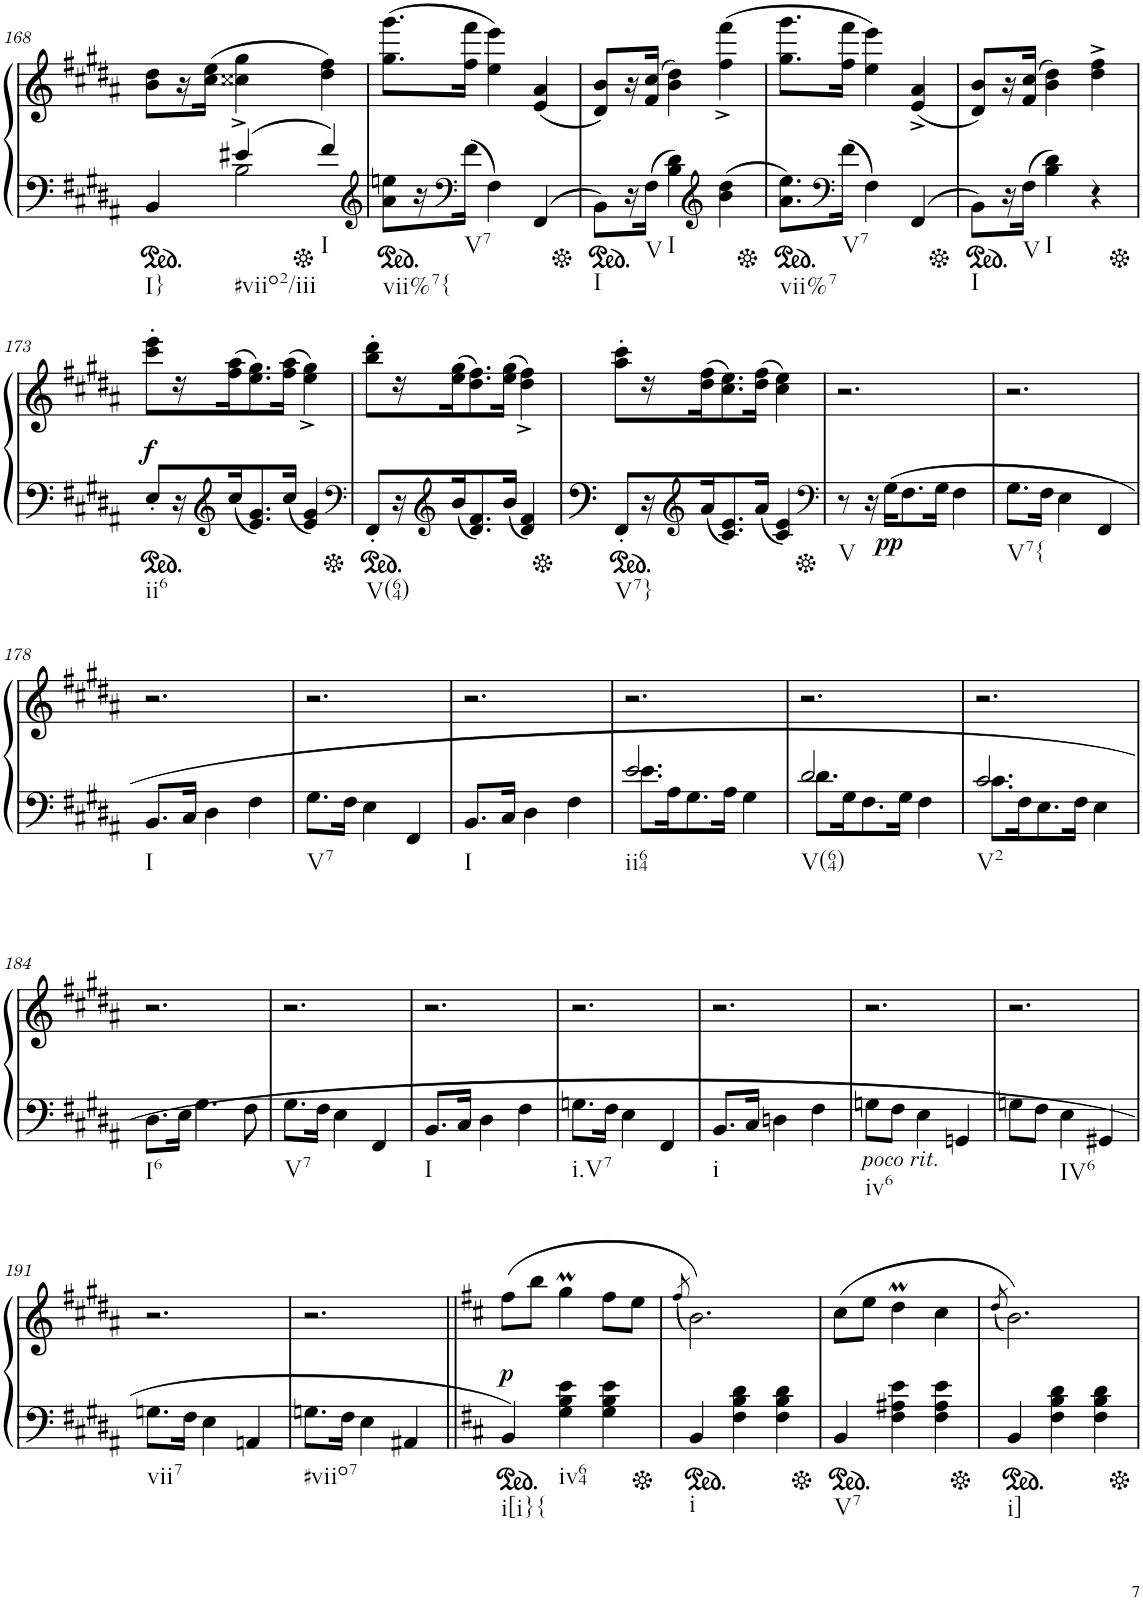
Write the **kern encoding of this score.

**kern	**dynam	**kern	**dynam
*part2	*part2	*part1	*part1
*staff2	*staff2	*staff1	*staff1
*I"Piano	*	*I"Piano	*
*I'Pno	*	*I'Pno	*
!!LO:PB:g=z
*clefF4	*	*clefG2	*
*k[f#c#g#d#a#]	*	*k[f#c#g#d#a#]	*
*M3/4	*	*M3/4	*
*ped	*	*	*
=168	=168	=168	=168
*^	*	*	*
!LO:TX:b:t=I}	!	!	!	!
4BB/	4ryy	.	8b\ 8dd#\L	.
.	.	.	16r	.
.	.	.	(16cc#\ 16ee\JJ	.
!LO:TX:b:t=#viio2/iii	!	!	!	!
(4e#X/	2B\	.	4cc##X\^< 4gg#\^<	.
!LO:TX:b:t=I	!	!	!	!
4f#/)	.	.	4dd#\ 4ff#\)	.
*v	*v	*	*	*
=169	=169	=169	=169
*clefG2	*	*	*
*ped	*	*	*
!LO:TX:b:t=vii%7{	!	!	!
8a#\ 8een\L	.	(8.gg#\ 8.ggg#\L	.
16r	.	.	.
*clefF4	*	*	*
!LO:TX:b:t=V7	!	!	!
(16f#\JJ	.	16ff#\ 16fff#\Jk	.
4F#\)	.	4ee\ 4eee\)	.
(4FF#/	.	(4e/ 4a#/	.
=170	=170	=170	=170
*Xped	*	*	*
*ped	*	*	*
!LO:TX:b:t=I	!	!	!
8BB\L)	.	8d#/ 8b/L)	.
16r	.	16r	.
!LO:TX:b:t=V	!	!	!
(16F#\JJ	.	(16f#/ 16cc#/JJ	.
!LO:TX:b:t=I	!	!	!
4B\ 4d#\)	.	4b\ 4dd#\)	.
*clefG2	*	*	*
(4b\ 4dd#\	.	(4ff#\^< 4fff#\^<	.
=171	=171	=171	=171
*Xped	*	*	*
*ped	*	*	*
!LO:TX:b:t=vii%7	!	!	!
8.a#\ 8.ee\L)	.	8.gg#\ 8.ggg#\L	.
*clefF4	*	*	*
!LO:TX:b:t=V7	!	!	!
(16f#\Jk	.	16ff#\ 16fff#\Jk	.
4F#\)	.	4ee\ 4eee\)	.
(4FF#/	.	(4e/^ 4a#/^	.
=172	=172	=172	=172
*Xped	*	*	*
*ped	*	*	*
!LO:TX:b:t=I	!	!	!
8BB\L)	.	8d#/ 8b/L)	.
16r	.	16r	.
!LO:TX:b:t=V	!	!	!
(16F#\JJ	.	(16f#/ 16cc#/JJ	.
!LO:TX:b:t=I	!	!	!
4B\ 4d#\)	.	4b\ 4dd#\)	.
4r	.	4dd#\^ 4ff#\^	.
!!LO:LB:g=z
=173	=173	=173	=173
*Xped	*	*	*
*ped	*	*	*
!LO:TX:b:t=ii6	!	!	!
!	!	!	!LO:DY:b
8E'/L	.	8ccc#\' 8eee\'L	f
16r	.	16r	.
*clefG2	*	*	*
(16cc#/J	.	(16ff#\ 16aa#\J	.
8.e/ 8.g#/)	.	8.ee\ 8.gg#\)	.
(16cc#/Jk	.	(16ff#\ 16aa#\Jk	.
4e/ 4g#/)	.	4ee\^< 4gg#\^<)	.
=174	=174	=174	=174
*clefF4	*	*	*
*Xped	*	*	*
*ped	*	*	*
!LO:TX:b:t=V(64)	!	!	!
8FF#'/L	.	8bb\' 8ddd#\'L	.
16r	.	16r	.
*clefG2	*	*	*
(16b/J	.	(16ee\ 16gg#\J	.
8.d#/ 8.f#/)	.	8.dd#\ 8.ff#\)	.
(16b/Jk	.	(16ee\ 16gg#\Jk	.
4d#/ 4f#/)	.	4dd#\^< 4ff#\^<)	.
=175	=175	=175	=175
*Xped	*	*	*
*ped	*	*	*
!LO:TX:b:t=V7}	!	!	!
8FF#'/L	.	8aa#\' 8ccc#\'L	.
16r	.	16r	.
*clefG2	*	*	*
(16a#/J	.	(16dd#\ 16ff#\J	.
8.c#/ 8.e/)	.	8.cc#\ 8.ee\)	.
(16a#/Jk	.	(16dd#\ 16ff#\Jk	.
4c#/ 4e/)	.	4cc#\ 4ee\)	.
=176	=176	=176	=176
*clefF4	*	*	*
*Xped	*	*	*
!LO:TX:b:t=V	!	!	!
8r	.	2.r	.
16r	.	.	.
!	!LO:DY:b	!	!
(16G#\KL	pp	.	.
8.F#\	.	.	.
16G#\Jk	.	.	.
4F#\	.	.	.
=177	=177	=177	=177
!LO:TX:b:t=V7{	!	!	!
8.G#\L	.	2.r	.
16F#\Jk	.	.	.
4E\	.	.	.
4FF#/	.	.	.
!!LO:LB:g=z
=178	=178	=178	=178
!LO:TX:b:t=I	!	!	!
8.BB/L	.	2.r	.
16C#/Jk	.	.	.
4D#\	.	.	.
4F#\	.	.	.
=179	=179	=179	=179
!LO:TX:b:t=V7	!	!	!
8.G#\L	.	2.r	.
16F#\Jk	.	.	.
4E\	.	.	.
4FF#/	.	.	.
=180	=180	=180	=180
!LO:TX:b:t=I	!	!	!
8.BB/L	.	2.r	.
16C#/Jk	.	.	.
4D#\	.	.	.
4F#\	.	.	.
=181	=181	=181	=181
*^	*	*	*
!LO:TX:b:t=ii64	!	!	!	!
2.e/	8.e\L	.	2.r	.
.	16A#\K	.	.	.
.	8.G#\	.	.	.
.	16A#\Jk	.	.	.
.	4G#\	.	.	.
=182	=182	=182	=182	=182
!LO:TX:b:t=V(64)	!	!	!	!
2.d#/	8.d#\L	.	2.r	.
.	16G#\K	.	.	.
.	8.F#\	.	.	.
.	16G#\Jk	.	.	.
.	4F#\	.	.	.
=183	=183	=183	=183	=183
!LO:TX:b:t=V2	!	!	!	!
2.c#/	8.c#\L	.	2.r	.
.	16F#\K	.	.	.
.	8.E\	.	.	.
.	16F#\Jk	.	.	.
.	4E\	.	.	.
!!LO:LB:g=z
=184	=184	=184	=184	=184
!LO:TX:b:t=I6	!	!	!	!
*v	*v	*	*	*
8.D#\L	.	2.r	.
16E\Jk	.	.	.
4.G#\	.	.	.
8F#\	.	.	.
=185	=185	=185	=185
!LO:TX:b:t=V7	!	!	!
8.G#\L	.	2.r	.
16F#\Jk	.	.	.
4E\	.	.	.
4FF#/	.	.	.
=186	=186	=186	=186
!LO:TX:b:t=I	!	!	!
8.BB/L	.	2.r	.
16C#/Jk	.	.	.
4D#\	.	.	.
4F#\	.	.	.
=187	=187	=187	=187
!LO:TX:b:t=i.V7	!	!	!
8.Gn\L	.	2.r	.
16F#\Jk	.	.	.
4E\	.	.	.
4FF#/	.	.	.
=188	=188	=188	=188
!LO:TX:b:t=i	!	!	!
8.BB/L	.	2.r	.
16C#/Jk	.	.	.
4Dn\	.	.	.
4F#\	.	.	.
=189	=189	=189	=189
!LO:TX:b:i:t=poco rit.	!	!	!
!LO:TX:b:t=iv6	!	!	!
8Gn\L	.	2.r	.
8F#\J	.	.	.
4E\	.	.	.
4GGn/	.	.	.
=190	=190	=190	=190
8Gn\L	.	2.r	.
8F#\J	.	.	.
!LO:TX:b:t=IV6	!	!	!
4E\	.	.	.
4GG#X/	.	.	.
!!LO:LB:g=z
=191	=191	=191	=191
!LO:TX:b:t=vii7	!	!	!
8.Gn\L	.	2.r	.
16F#\Jk	.	.	.
4E\	.	.	.
4AAn/	.	.	.
=192	=192	=192	=192
!LO:TX:b:t=#viio7	!	!	!
8.Gn\L	.	2.r	.
16F#\Jk	.	.	.
4E\	.	.	.
4AA#X/	.	.	.
=193||	=193||	=193||	=193||
*k[f#c#]	*	*k[f#c#]	*
*ped	*	*	*
!LO:TX:b:t=i[i}{	!	!	!
!	!	!	!LO:DY:b
4BB/)	.	(8ff#\L	p
.	.	8bb\J	.
!LO:TX:b:t=iv64	!	!	!
4G\ 4B\ 4e\	.	4ggM\	.
4G\ 4B\ 4e\	.	8ff#\L	.
.	.	8ee\J	.
=194	=194	=194	=194
.	.	(8qff#/	.
*Xped	*	*	*
*ped	*	*	*
!LO:TX:b:t=i	!	!	!
4BB/	.	2.b\))	.
4F#\ 4B\ 4d\	.	.	.
4F#\ 4B\ 4d\	.	.	.
=195	=195	=195	=195
*Xped	*	*	*
*ped	*	*	*
!LO:TX:b:t=V7	!	!	!
4BB/	.	(8cc#\L	.
.	.	8ee\J	.
4F#\ 4A#X\ 4e\	.	4ddM\	.
4F#\ 4A#\ 4e\	.	4cc#\	.
=196	=196	=196	=196
.	.	(8qdd/	.
*Xped	*	*	*
!LO:TX:b:t=i]	!	!	!
4BB/	.	2.b\))	.
4F#\ 4B\ 4d\	.	.	.
4F#\ 4B\ 4d\	.	.	.
*Xped	*	*	*
=	=	=	=
*-	*-	*-	*-
